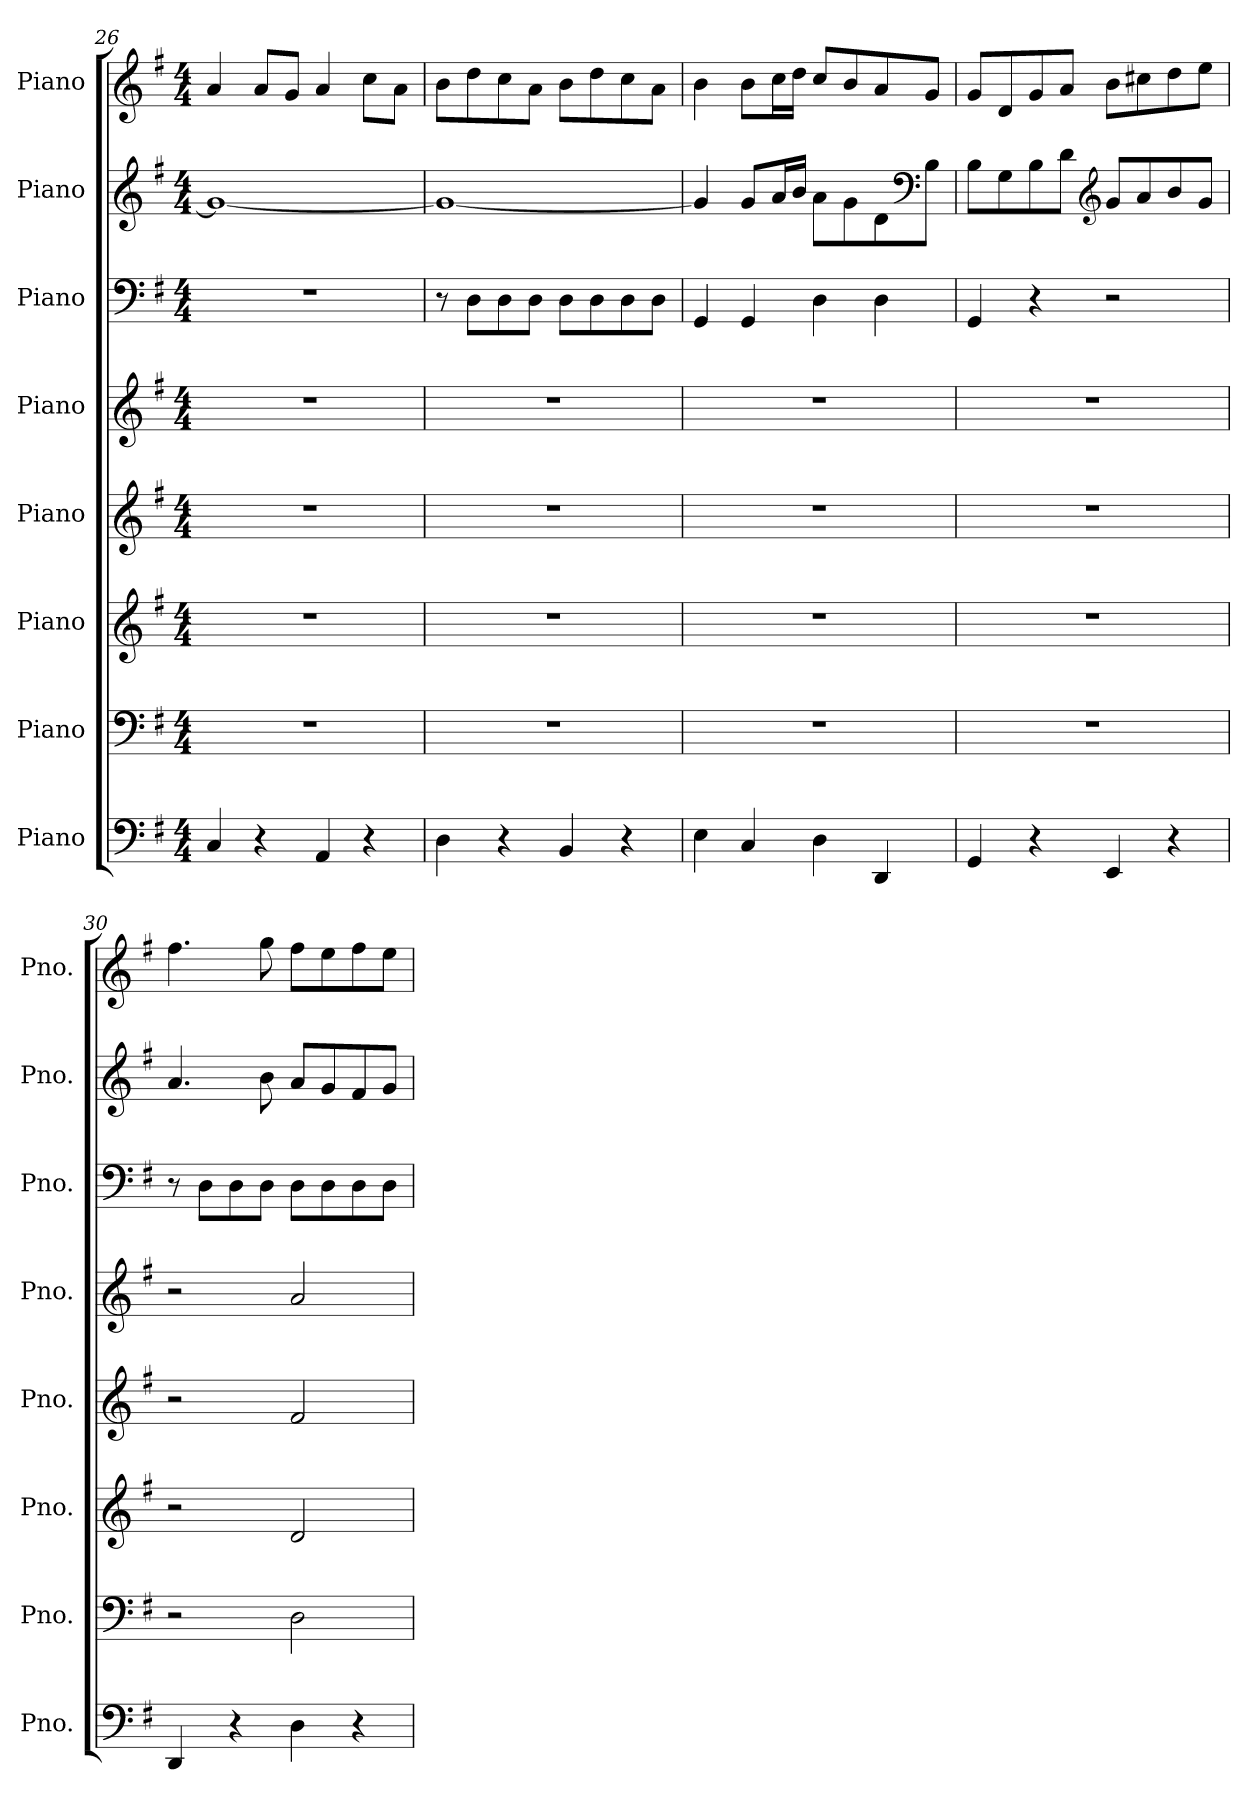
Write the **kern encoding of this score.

**kern	**kern	**kern	**kern	**kern	**kern	**kern	**kern
*part8	*part7	*part6	*part5	*part4	*part3	*part2	*part1
*staff8	*staff7	*staff6	*staff5	*staff4	*staff3	*staff2	*staff1
*I"Piano	*I"Piano	*I"Piano	*I"Piano	*I"Piano	*I"Piano	*I"Piano	*I"Piano
*I'Pno.	*I'Pno.	*I'Pno.	*I'Pno.	*I'Pno.	*I'Pno.	*I'Pno.	*I'Pno.
!!LO:PB:g=z
*clefF4	*clefF4	*clefG2	*clefG2	*clefG2	*clefF4	*clefG2	*clefG2
*k[f#]	*k[f#]	*k[f#]	*k[f#]	*k[f#]	*k[f#]	*k[f#]	*k[f#]
*M4/4	*M4/4	*M4/4	*M4/4	*M4/4	*M4/4	*M4/4	*M4/4
=26	=26	=26	=26	=26	=26	=26	=26
4C/	1r	1r	1r	1r	1r	1g_	4a/
4r	.	.	.	.	.	.	8a/L
.	.	.	.	.	.	.	8g/J
4AA/	.	.	.	.	.	.	4a/
4r	.	.	.	.	.	.	8cc\L
.	.	.	.	.	.	.	8a\J
=27	=27	=27	=27	=27	=27	=27	=27
4D\	1r	1r	1r	1r	8r	1g_	8b\L
.	.	.	.	.	8D\L	.	8dd\
4r	.	.	.	.	8D\	.	8cc\
.	.	.	.	.	8D\J	.	8a\J
4BB/	.	.	.	.	8D\L	.	8b\L
.	.	.	.	.	8D\	.	8dd\
4r	.	.	.	.	8D\	.	8cc\
.	.	.	.	.	8D\J	.	8a\J
=28	=28	=28	=28	=28	=28	=28	=28
4E\	1r	1r	1r	1r	4GG/	4g/]	4b\
4C/	.	.	.	.	4GG/	8g/L	8b\L
.	.	.	.	.	.	16a/L	16cc\L
.	.	.	.	.	.	16b/JJ	16dd\JJ
4D\	.	.	.	.	4D\	8a\L	8cc/L
.	.	.	.	.	.	8g\	8b/
4DD/	.	.	.	.	4D\	8d\	8a/
*	*	*	*	*	*	*clefF4	*
.	.	.	.	.	.	8B\J	8g/J
=29	=29	=29	=29	=29	=29	=29	=29
4GG/	1r	1r	1r	1r	4GG/	8B\L	8g/L
.	.	.	.	.	.	8G\	8d/
4r	.	.	.	.	4r	8B\	8g/
.	.	.	.	.	.	8d\J	8a/J
*	*	*	*	*	*	*clefG2	*
4EE/	.	.	.	.	2r	8g/L	8b\L
.	.	.	.	.	.	8a/	8cc#X\
4r	.	.	.	.	.	8b/	8dd\
.	.	.	.	.	.	8g/J	8ee\J
=30	=30	=30	=30	=30	=30	=30	=30
4DD/	2r	2r	2r	2r	8r	4.a/	4.ff#\
.	.	.	.	.	8D\L	.	.
4r	.	.	.	.	8D\	.	.
.	.	.	.	.	8D\J	8b\	8gg\
4D\	2D\	2d/	2f#/	2a/	8D\L	8a/L	8ff#\L
.	.	.	.	.	8D\	8g/	8ee\
4r	.	.	.	.	8D\	8f#/	8ff#\
.	.	.	.	.	8D\J	8g/J	8ee\J
=	=	=	=	=	=	=	=
*-	*-	*-	*-	*-	*-	*-	*-
